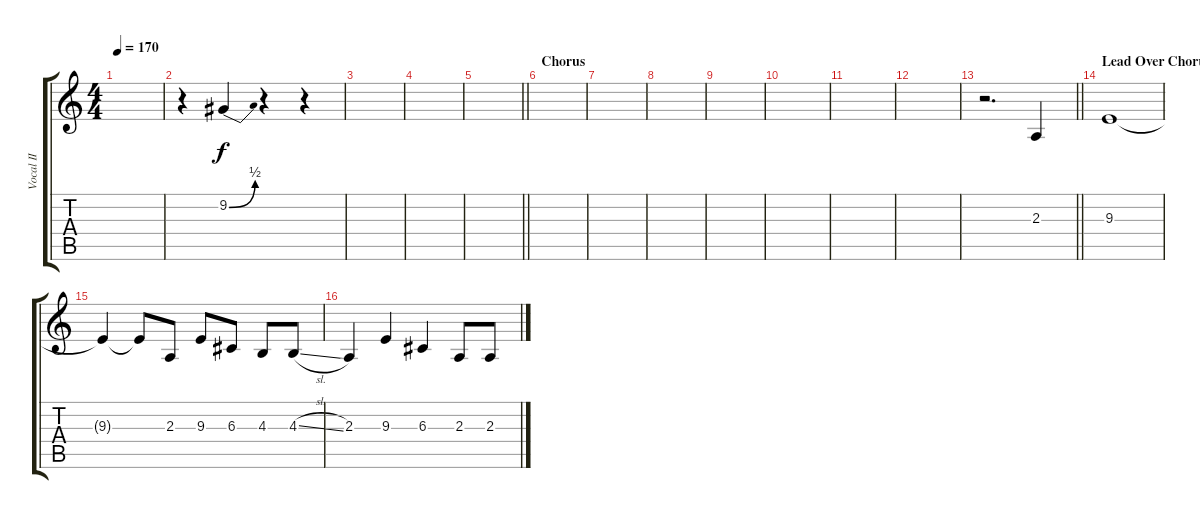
\track ("Vocal II" "Vocal II") {instrument lead2sawtooth}
\staff {score tabs}
\tuning (E4 B3 G3 D3 A2 D2) {hide}
\ts (4 4)
\tempo 170
\clef g2
\ks c
|
r.4 9.2{be (bend 0 0 60 2)}.4 r.4 r.4 |
|
|
\barLineRight lightlight
|
\section ("" "Chorus")
|
|
|
|
|
|
|
\barLineRight lightlight
r.2{d} 2.3.4 |
\section ("" "Lead Over Chorus")
9.3.1 |
9.3{t}.4 9.3{t}.8 2.3.8 9.3.8 6.3.8 4.3.8 4.3{sl}.8 |
2.3.4 9.3.4 6.3.4 2.3.8 2.3.8
